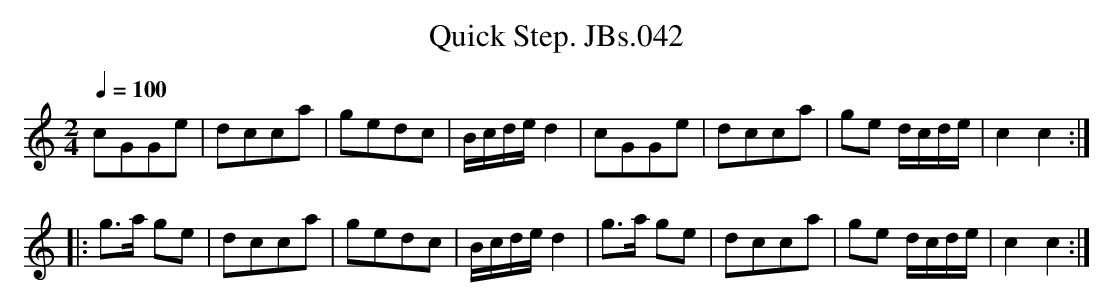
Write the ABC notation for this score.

X:1
T:Quick Step. JBs.042
L:1/8
M:2/4
Q:1/4=100
K:C
cGGe|dcca|gedc|B/c/d/e/ d2|cGGe|dcca|ge d/c/d/e/|c2c2:|!
|:g>a ge|dcca|gedc|B/c/d/e/d2|g>a ge|dcca|ge d/c/d/e/|c2c2:|
